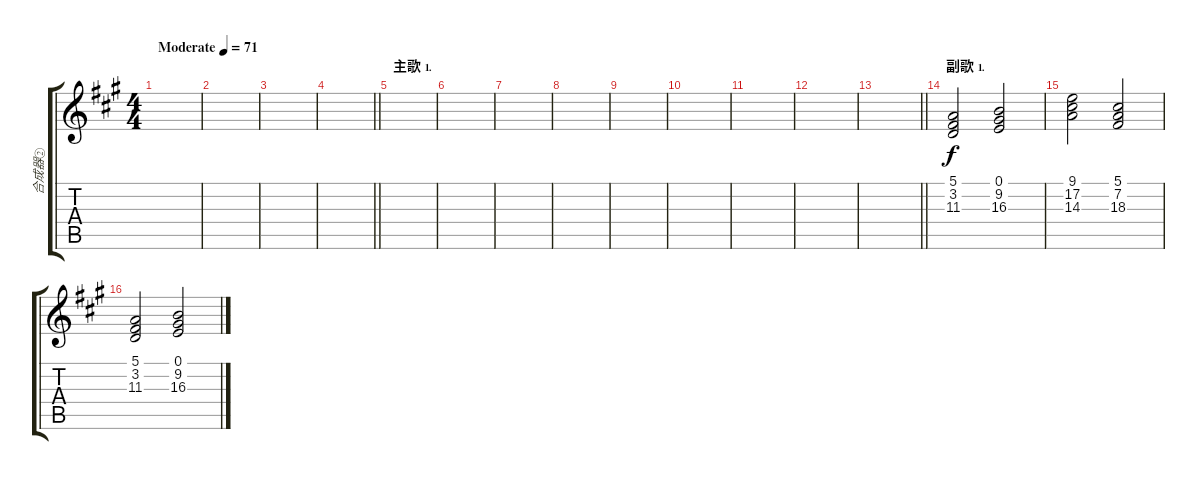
\track ("合成器②" "合成器②") {instrument synthstrings2}
\staff {score tabs}
\tuning (E4 B3 G3 D3 A2 E2) {hide}
\ts (4 4)
\tempo (71 "Moderate")
\clef g2
\ks a
|
|
|
\barLineRight lightlight
|
\section ("" "主歌⒈")
|
|
|
|
|
|
|
|
\barLineRight lightlight
|
\section ("" "副歌⒈")
(5.1 3.2 11.3).2 (0.1 9.2 16.3).2 |
(9.1 17.2 14.3).2 (5.1 7.2 18.3).2 |
(5.1 3.2 11.3).2 (0.1 9.2 16.3).2
